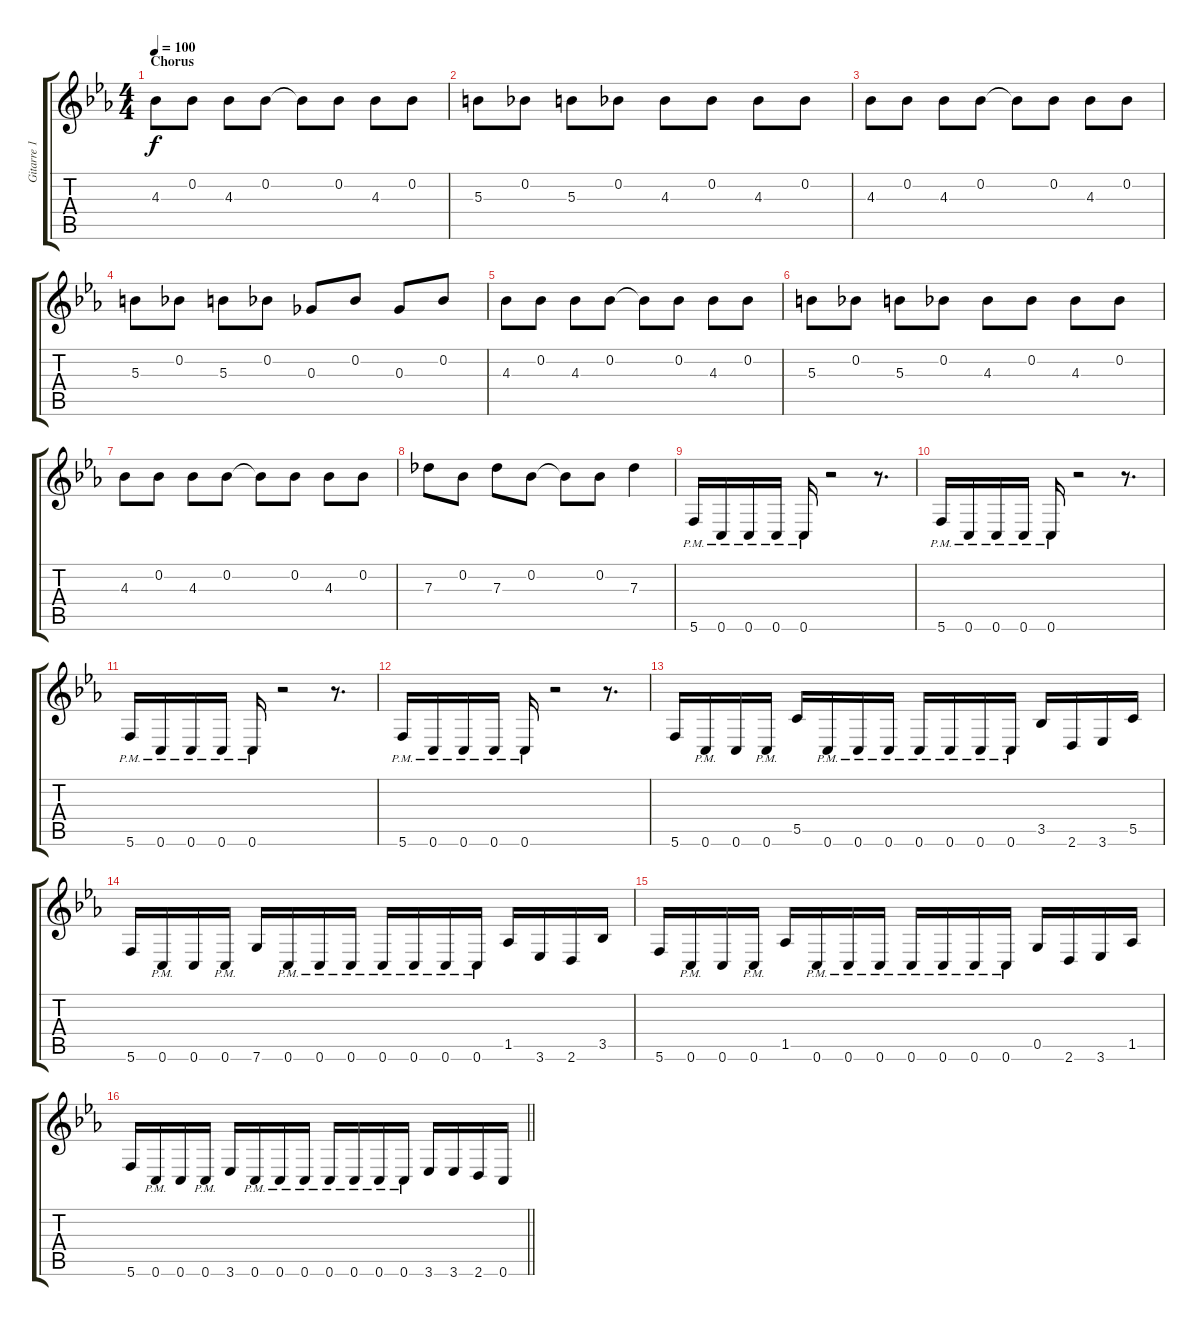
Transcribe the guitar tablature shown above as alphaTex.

\track ("Gitarre 1" "Gitarre 1") {instrument distortionguitar}
\staff {score tabs}
\tuning (Eb4 Bb3 Gb3 Db3 G2 C2) {hide}
\ts (4 4)
\section ("" "Chorus")
\tempo 100
\clef g2
\ks eb
4.3.8{dy f} 0.2.8 4.3.8 0.2.8 0.2{t}.8 0.2.8 4.3.8 0.2.8 |
5.3.8 0.2.8 5.3.8 0.2.8 4.3.8 0.2.8 4.3.8 0.2.8 |
4.3.8 0.2.8 4.3.8 0.2.8 0.2{t}.8 0.2.8 4.3.8 0.2.8 |
5.3.8 0.2.8 5.3.8 0.2.8 0.3.8 0.2.8 0.3.8 0.2.8 |
4.3.8 0.2.8 4.3.8 0.2.8 0.2{t}.8 0.2.8 4.3.8 0.2.8 |
5.3.8 0.2.8 5.3.8 0.2.8 4.3.8 0.2.8 4.3.8 0.2.8 |
4.3.8 0.2.8 4.3.8 0.2.8 0.2{t}.8 0.2.8 4.3.8 0.2.8 |
7.3.8 0.2.8 7.3.8 0.2.8 0.2{t}.8 0.2.8 7.3.4 |
5.6{pm}.16 0.6{pm}.16 0.6{pm}.16 0.6{pm}.16 0.6{pm}.16 r.2 r.8{d} |
5.6{pm}.16 0.6{pm}.16 0.6{pm}.16 0.6{pm}.16 0.6{pm}.16 r.2 r.8{d} |
5.6{pm}.16 0.6{pm}.16 0.6{pm}.16 0.6{pm}.16 0.6{pm}.16 r.2 r.8{d} |
5.6{pm}.16 0.6{pm}.16 0.6{pm}.16 0.6{pm}.16 0.6{pm}.16 r.2 r.8{d} |
5.6.16 0.6{pm}.16 0.6.16 0.6{pm}.16 5.5.16 0.6{pm}.16 0.6{pm}.16 0.6{pm}.16 0.6{pm}.16 0.6{pm}.16 0.6{pm}.16 0.6{pm}.16 3.5.16 2.6.16 3.6.16 5.5.16 |
5.6.16 0.6{pm}.16 0.6.16 0.6{pm}.16 7.6.16 0.6{pm}.16 0.6{pm}.16 0.6{pm}.16 0.6{pm}.16 0.6{pm}.16 0.6{pm}.16 0.6{pm}.16 1.5.16 3.6.16 2.6.16 3.5.16 |
5.6.16 0.6{pm}.16 0.6.16 0.6{pm}.16 1.5.16 0.6{pm}.16 0.6{pm}.16 0.6{pm}.16 0.6{pm}.16 0.6{pm}.16 0.6{pm}.16 0.6{pm}.16 0.5.16 2.6.16 3.6.16 1.5.16 |
\barLineRight lightlight
5.6.16 0.6{pm}.16 0.6.16 0.6{pm}.16 3.6.16 0.6{pm}.16 0.6{pm}.16 0.6{pm}.16 0.6{pm}.16 0.6{pm}.16 0.6{pm}.16 0.6{pm}.16 3.6.16 3.6.16 2.6.16 0.6.16
